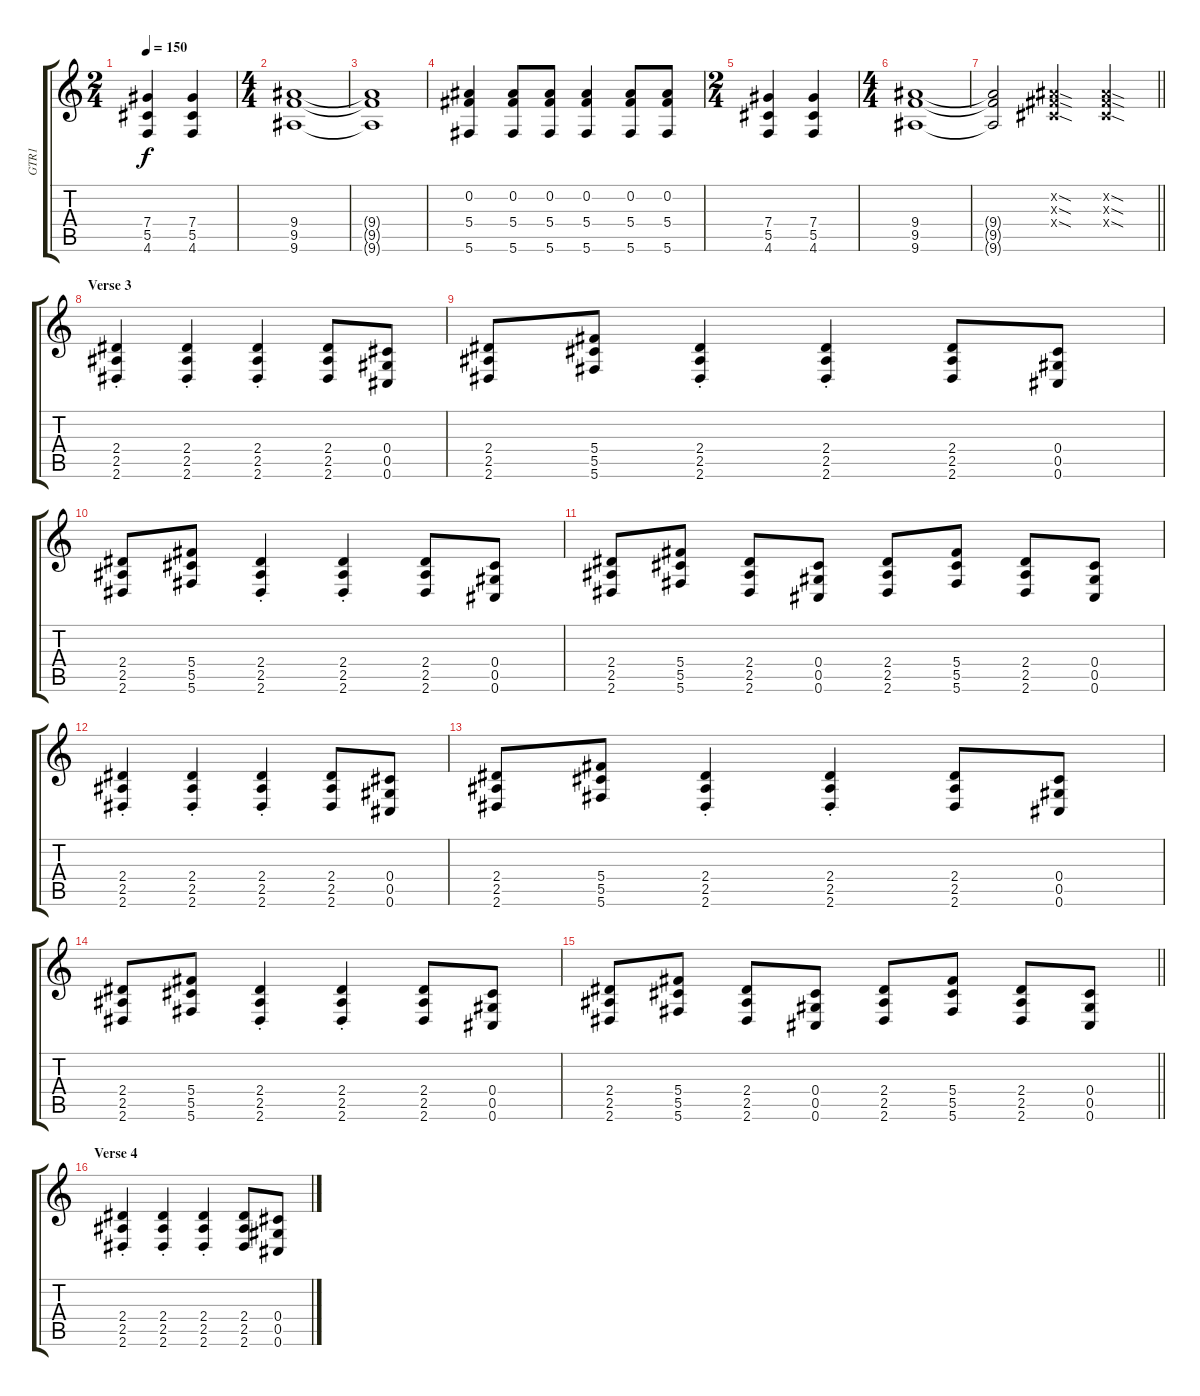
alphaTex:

\track ("GTR1" "GTR1") {instrument distortionguitar}
\staff {score tabs}
\tuning (Eb4 Bb3 Gb3 Db3 Ab2 Db2) {hide}
\ts (2 4)
\tempo 150
\clef g2
\ks c
(7.4 5.5 4.6).4{dy f} (7.4 5.5 4.6).4 |
\ts (4 4)
(9.4 9.5 9.6).1 |
(9.4{t} 9.5{t} 9.6{t}).1 |
(0.2 5.4 5.6).4 (0.2 5.4 5.6).8 (0.2 5.4 5.6).8 (0.2 5.4 5.6).4 (0.2 5.4 5.6).8 (0.2 5.4 5.6).8 |
\ts (2 4)
(7.4 5.5 4.6).4 (7.4 5.5 4.6).4 |
\ts (4 4)
(9.4 9.5 9.6).1 |
\barLineRight lightlight
(9.4{t} 9.5{t} 9.6{t}).2 (0.2{sod x} 0.3{sod x} 0.4{sod x}).4 (0.2{sod x} 0.3{sod x} 0.4{sod x}).4 |
\section ("" "Verse 3")
(2.4{st} 2.5{st} 2.6{st}).4 (2.4{st} 2.5{st} 2.6{st}).4 (2.4{st} 2.5{st} 2.6{st}).4 (2.4 2.5 2.6).8 (0.4 0.5 0.6).8 |
(2.4 2.5 2.6).8 (5.4 5.5 5.6).8 (2.4{st} 2.5{st} 2.6{st}).4 (2.4{st} 2.5{st} 2.6{st}).4 (2.4 2.5 2.6).8 (0.4 0.5 0.6).8 |
(2.4 2.5 2.6).8 (5.4 5.5 5.6).8 (2.4{st} 2.5{st} 2.6{st}).4 (2.4{st} 2.5{st} 2.6{st}).4 (2.4 2.5 2.6).8 (0.4 0.5 0.6).8 |
(2.4 2.5 2.6).8 (5.4 5.5 5.6).8 (2.4 2.5 2.6).8 (0.4 0.5 0.6).8 (2.4 2.5 2.6).8 (5.4 5.5 5.6).8 (2.4 2.5 2.6).8 (0.4 0.5 0.6).8 |
(2.4{st} 2.5{st} 2.6{st}).4 (2.4{st} 2.5{st} 2.6{st}).4 (2.4{st} 2.5{st} 2.6{st}).4 (2.4 2.5 2.6).8 (0.4 0.5 0.6).8 |
(2.4 2.5 2.6).8 (5.4 5.5 5.6).8 (2.4{st} 2.5{st} 2.6{st}).4 (2.4{st} 2.5{st} 2.6{st}).4 (2.4 2.5 2.6).8 (0.4 0.5 0.6).8 |
(2.4 2.5 2.6).8 (5.4 5.5 5.6).8 (2.4{st} 2.5{st} 2.6{st}).4 (2.4{st} 2.5{st} 2.6{st}).4 (2.4 2.5 2.6).8 (0.4 0.5 0.6).8 |
\barLineRight lightlight
(2.4 2.5 2.6).8 (5.4 5.5 5.6).8 (2.4 2.5 2.6).8 (0.4 0.5 0.6).8 (2.4 2.5 2.6).8 (5.4 5.5 5.6).8 (2.4 2.5 2.6).8 (0.4 0.5 0.6).8 |
\section ("" "Verse 4")
(2.4{st} 2.5{st} 2.6{st}).4 (2.4{st} 2.5{st} 2.6{st}).4 (2.4{st} 2.5{st} 2.6{st}).4 (2.4 2.5 2.6).8 (0.4 0.5 0.6).8
